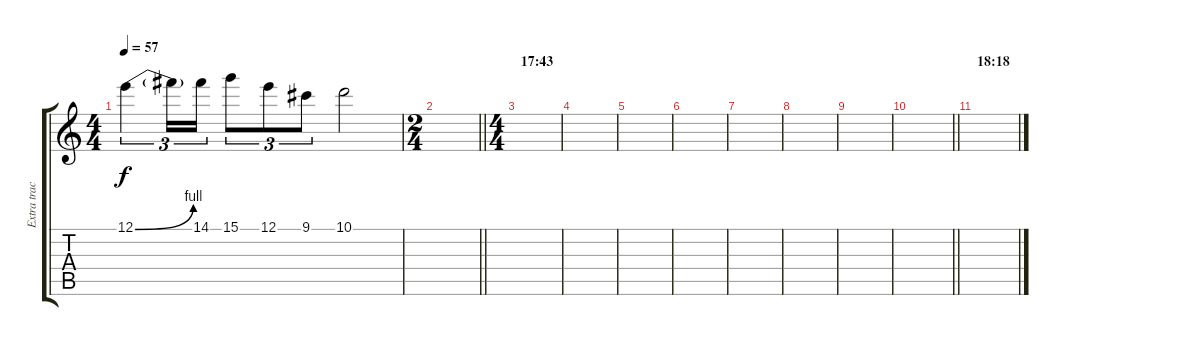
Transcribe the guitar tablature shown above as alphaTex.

\track ("Extra track" "Extra trac") {instrument acousticguitarsteel}
\staff {score tabs}
\tuning (E4 B3 G3 D3 A2 E2) {hide}
\ts (4 4)
\tempo 57
\clef g2
\ks c
12.1{be (bend 0 0 60 4)}.4{tu (3 2) dy f} 12.1{t}.16{tu (3 2)} 14.1.16{tu (3 2)} 15.1.8{tu (3 2)} 12.1.8{tu (3 2)} 9.1.8{tu (3 2)} 10.1.2 |
\ts (2 4)
\barLineRight lightlight
|
\ts (4 4)
\section ("" "17:43")
|
|
|
|
|
|
|
\barLineRight lightlight
|
\section ("" "18:18")
